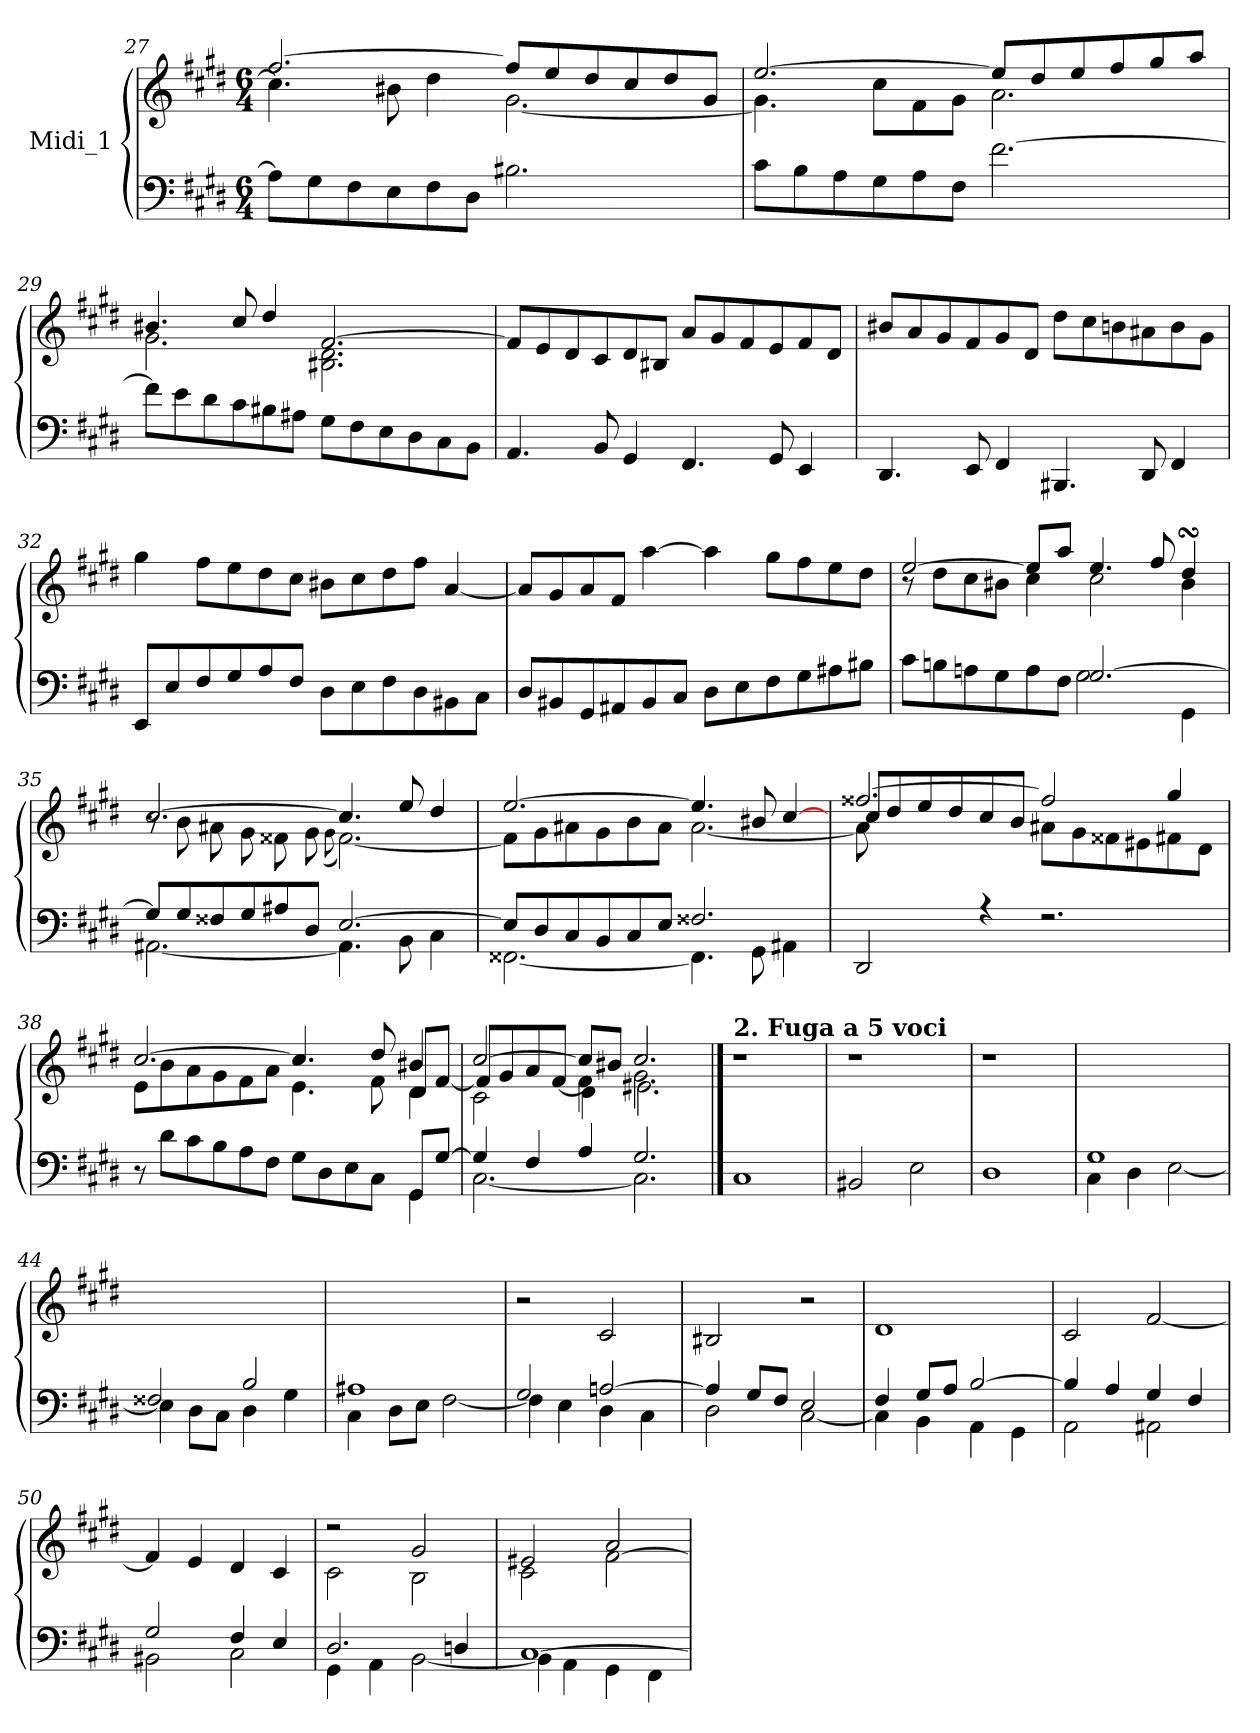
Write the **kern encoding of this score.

**kern	**kern
*part1	*part1
*staff2	*staff1
*I"Midi_1	*
*clefF4	*clefG2
*k[f#c#g#d#]	*k[f#c#g#d#]
*E:	*E:
*M6/4	*M6/4
=27	=27
!LO:N:vis=1	!
*^	*^
1.rtyy	8AL]	[2.ff#/	4.cc#\]
.	8G#	.	.
.	8F#	.	.
.	8E	.	8b#X\
.	8F#	.	4dd#\
.	8D#J	.	.
.	2.B#X	8ff#L]	[2.g#\
.	.	8ee/	.
.	.	8dd#/	.
.	.	8cc#/	.
.	.	8dd#/	.
.	.	8g#/J	.
*v	*v	*	*
!!LO:LB:g=z	!!
=28	=28	=28
8c#L	[2.ee/	4.g#\]
8B	.	.
8A	.	.
8G#	.	8cc#L
8A	.	8f#\
8F#J	.	8g#\J
[2.f#	8ee/L]	2.a\
.	8dd#/	.
.	8ee/	.
.	8ff#/	.
.	8gg#/	.
.	8aa/J	.
=29	=29	=29
8f#L]	4.b#X/	2.g#\
8e	.	.
8d#	.	.
8c#	8cc#/	.
8B#X	4dd#/	.
8A#XJ	.	.
8G#L	[2.f#/	2.B#X\ 2.d#\
8F#	.	.
8E	.	.
8D#	.	.
8C#	.	.
8BBJ	.	.
=30	=30	=30
!	!	!LO:N:vis=1
4.AA	8f#/L]	1.ryy
.	8e/	.
.	8d#/	.
8BB	8c#/	.
4GG#	8d#/	.
.	8B#X/J	.
4.FF#	8a/L	.
.	8g#/	.
.	8f#/	.
8GG#	8e/	.
4EE	8f#/	.
.	8d#/J	.
*	*v	*v
!!LO:LB:g=z
=31	=31
4.DD#	8b#XL
.	8a
.	8g#
8EE	8f#
4FF#	8g#
.	8d#J
4.BBB#X	8dd#L
.	8cc#
.	8bn
8DD#	8a#X
4FF#	8b
.	8g#J
=32	=32
8EEL	4gg#
8E	.
8F#	8ff#L
8G#	8ee
8A	8dd#
8F#J	8cc#J
8D#L	8b#XL
8E	8cc#
8F#	8dd#
8D#	8ff#J
8BB#X	[4a
8C#J	.
=33	=33
8D#L	8aL]
8BB#X	8g#
8GG#	8a
8AA#X	8f#J
8BB#	[4aa
8C#J	.
8D#L	4aa]
8E	.
8F#	8gg#L
8G#	8ff#
8A#X	8ee
8B#XJ	8dd#J
!!LO:LB:g=z
=34	=34
*^	*^
*	*	*	*^
!	!	!	!	!LO:N:vis=1
2.ryy	8c#L	[2ee/	8r	1.ryy
.	8Bn	.	8dd#\L	.
.	8An	.	8cc#\	.
.	8G#	.	8b#X\J	.
.	8A	8eeL]	4cc#\	.
.	8F#J	8aaJ	.	.
[2.G#/	2G#\	4.ee/	2cc#\	.
.	.	8ff#/	.	.
.	4GG#\	4dd#sSsS/	4b#\	.
=35	=35	=35	=35	=35
!	!	!	!	!LO:N:vis=1
8G#/L]	[2.AA#X\	[2.cc#/	8r	1.ryy
8G#/	.	.	8bL	.
8F##X/	.	.	8a#X	.
8G#/	.	.	8g#	.
8A#X/	.	.	8f##X	.
8D#/J	.	.	8g#	.
.	.	.	(<8qqg#\J	.
[2.E/	4.AA#\]	4.cc#/]	[2.f##\)	.
.	8BB\	8ee/	.	.
.	4C#\	4dd#/	.	.
=36	=36	=36	=36	=36
!	!	!	!	!LO:N:vis=1
8E/L]	[2.FF##X\	[2.ee/	8f##\L]	1.ryy
8D#/	.	.	8g#\	.
8C#/	.	.	8a#X\	.
8BB/	.	.	8g#\	.
8C#/	.	.	8b\	.
8E/J	.	.	8a#\J	.
2.F##X/	4.FF##\]	4.ee/]	[2.a#\	.
.	8GG#\	8b#X/	.	.
.	4AA#X\	[4cc#/	.	.
!!LO:LB:g=z	!!	!!
=37	=37	=37	=37	=37
!	!LO:N:vis=1	!	!	!
2DD#/	1.ryy	[2.ff##X/	8cc#/L	8a#\]
.	.	.	8dd#/	4.ryy
.	.	.	8ee/	.
.	.	.	8dd#/	.
4r	.	.	8cc#/	4ryy
.	.	.	8b/J	.
2.r	.	2ff##/]	2.ryy	8a#XL
.	.	.	.	8g#\
.	.	.	.	8f##X\
.	.	.	.	8e#X\
.	.	4gg#/	.	8f#X\
.	.	.	.	8d#\J
=38	=38	=38	=38	=38
2.ryy	8r	[2.cc#/	2.ryy	8eL
.	8d#\L	.	.	8b\
.	8c#\	.	.	8a\
.	8B\	.	.	8g#\
.	8A\	.	.	8f#\
.	8F#\J	.	.	8a\J
2ryy	8G#\L	4.cc#/]	2ryy	4.e\
.	8D#\	.	.	.
.	8E\	.	.	.
.	8C#\J	8dd#/	.	8f#\
8GG#L	4GG#\	4b#X/	8d#/L	4d#\
[8G#J	.	.	[8f#/J	.
=39	=39	=39	=39	=39
4G#/]	[2.C#\	[2cc#/	8f#/L]	2c#\
.	.	.	8g#/	.
4F#/	.	.	8a/	.
.	.	.	[8f#/J	.
4A/	.	8cc#/L]	4f#\]	4d#\
.	.	8b#X/J	.	.
2.G#/	2.C#\]	2.cc#/	2.g#\	2.e#X\
!!LO:LB:g=z
==40	==40	==40	==40	==40
!	!	!LO:TX:a:B:t=2. Fuga a 5 voci	!	!
*v	*v	*	*	*
*	*	*v	*v
1C#	1ryy	1r
=41	=41	=41
2BB#X	1ryy	1r
2E	.	.
=42	=42	=42
1D#	1ryy	1r
*	*v	*v
=43	=43
*^	*
1G#\	4C#\	1ryy
.	4D#	.
.	[2E\	.
=44	=44	=44
2F##X/	4E\]	1ryy
.	8D#\L	.
.	8C#\J	.
2B/	4D#	.
.	4G#	.
!!LO:LB:g=z
=45	=45	=45
*	*^	*^
1A#X/	4C#\	1ryy	1ryy	1ryy
.	8D#\L	.	.	.
.	8EJ	.	.	.
.	[2F#	.	.	.
=46	=46	=46	=46	=46
2G#/	4F#]	1ryy	2r	4ryy
.	4E	.	.	4ryy
[2An/	4D#\	.	2c#/	2ryy
.	4C#\	.	.	.
=47	=47	=47	=47	=47
4A/]	2D#\	1ryy	2B#X/	1ryy
8G#/L	.	.	.	.
8F#/J	.	.	.	.
2E/	[2C#\	.	2r	.
=48	=48	=48	=48	=48
4F#/	1ryy	4C#\]	1ryy	1d#\
8G#/L	.	4BB\	.	.
8A/J	.	.	.	.
[2B/	.	4AA\	.	.
.	.	4GG#\	.	.
=49	=49	=49	=49	=49
4B/]	1ryy	2AA\	1ryy	2c#/
4A/	.	.	.	.
4G#/	.	2AA#X\	.	[2f#/
4F#/	.	.	.	.
*	*v	*v	*	*
!!LO:LB:g=z
=50	=50	=50	=50
*	*	*	*^
2G#/	2BB#X\	1ryy	4f#/]	4ryy
.	.	.	4e/	4ryy
4F#/	2C#\	.	4d#/	4ryy
4E/	.	.	4c#/	4ryy
=51	=51	=51	=51	=51
2.D#/	4GG#\	1ryy	2r	2c#\
.	4AA\	.	.	.
.	[2BB\	.	2g#/	2B\
4Dn/	.	.	.	.
=52	=52	=52	=52	=52
[1C#/	4BB\]	1ryy	2e#X/	2c#\
.	4AA\	.	.	.
.	4GG#\	.	2a/	[2f#\
.	4FF#\	.	.	.
*v	*v	*	*	*
*	*v	*v	*v
=	=
*-	*-
